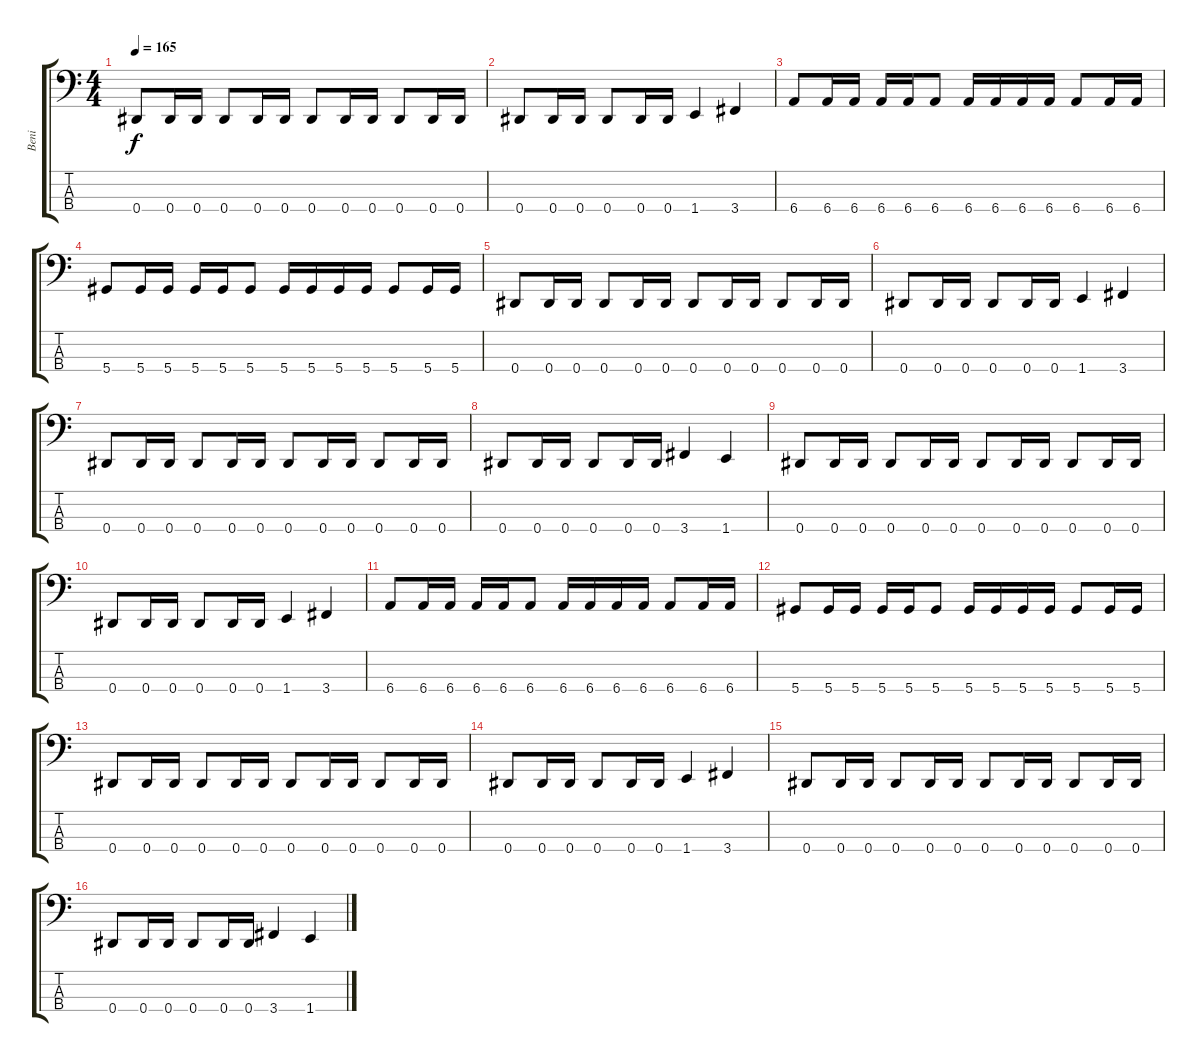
\track ("Beni" "Beni") {instrument electricbassfinger}
\staff {score tabs}
\tuning (Gb2 Db2 Ab1 Eb1) {hide}
\ts (4 4)
\tempo 165
\clef f4
\ks c
0.4.8{dy f} 0.4.16 0.4.16 0.4.8 0.4.16 0.4.16 0.4.8 0.4.16 0.4.16 0.4.8 0.4.16 0.4.16 |
0.4.8 0.4.16 0.4.16 0.4.8 0.4.16 0.4.16 1.4.4 3.4.4 |
6.4.8 6.4.16 6.4.16 6.4.16 6.4.16 6.4.8 6.4.16 6.4.16 6.4.16 6.4.16 6.4.8 6.4.16 6.4.16 |
5.4.8 5.4.16 5.4.16 5.4.16 5.4.16 5.4.8 5.4.16 5.4.16 5.4.16 5.4.16 5.4.8 5.4.16 5.4.16 |
0.4.8 0.4.16 0.4.16 0.4.8 0.4.16 0.4.16 0.4.8 0.4.16 0.4.16 0.4.8 0.4.16 0.4.16 |
0.4.8 0.4.16 0.4.16 0.4.8 0.4.16 0.4.16 1.4.4 3.4.4 |
0.4.8 0.4.16 0.4.16 0.4.8 0.4.16 0.4.16 0.4.8 0.4.16 0.4.16 0.4.8 0.4.16 0.4.16 |
0.4.8 0.4.16 0.4.16 0.4.8 0.4.16 0.4.16 3.4.4 1.4.4 |
0.4.8 0.4.16 0.4.16 0.4.8 0.4.16 0.4.16 0.4.8 0.4.16 0.4.16 0.4.8 0.4.16 0.4.16 |
0.4.8 0.4.16 0.4.16 0.4.8 0.4.16 0.4.16 1.4.4 3.4.4 |
6.4.8 6.4.16 6.4.16 6.4.16 6.4.16 6.4.8 6.4.16 6.4.16 6.4.16 6.4.16 6.4.8 6.4.16 6.4.16 |
5.4.8 5.4.16 5.4.16 5.4.16 5.4.16 5.4.8 5.4.16 5.4.16 5.4.16 5.4.16 5.4.8 5.4.16 5.4.16 |
0.4.8 0.4.16 0.4.16 0.4.8 0.4.16 0.4.16 0.4.8 0.4.16 0.4.16 0.4.8 0.4.16 0.4.16 |
0.4.8 0.4.16 0.4.16 0.4.8 0.4.16 0.4.16 1.4.4 3.4.4 |
0.4.8 0.4.16 0.4.16 0.4.8 0.4.16 0.4.16 0.4.8 0.4.16 0.4.16 0.4.8 0.4.16 0.4.16 |
0.4.8 0.4.16 0.4.16 0.4.8 0.4.16 0.4.16 3.4.4 1.4.4
